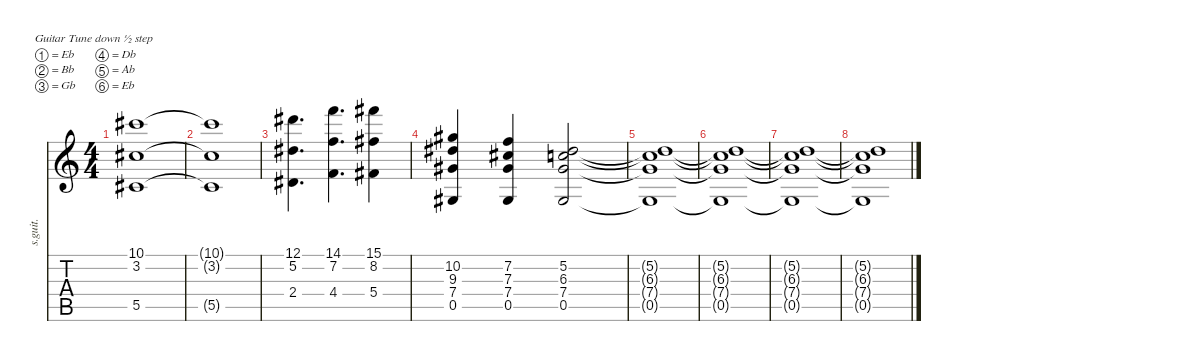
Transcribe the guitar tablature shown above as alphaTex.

\defaultSystemsLayout 4
\hideDynamics
\bracketExtendMode nobrackets
\track ("Brandon Flowers - Synthesizer 2" "s.guit.") {instrument pad2warm}
\staff {score tabs}
\tuning (Eb4 Bb3 Gb3 Db3 Ab2 Eb2)
\displaytranspose 12
\ts (4 4)
\tempo (148 hide)
\clef g2
\ks c
(10.1{acc #} 3.2{acc #} 5.5{acc #}).1{lyrics (0 "") lyrics (1 "") lyrics (2 "") lyrics (3 "") lyrics (4 "") dy f} |
(10.1{t acc #} 3.2{t acc #} 5.5{t acc #}).1{lyrics (0 "") lyrics (1 "") lyrics (2 "") lyrics (3 "") lyrics (4 "")} |
(12.1{acc #} 5.2{acc #} 2.4{acc #}).4{d lyrics (0 "") lyrics (1 "") lyrics (2 "") lyrics (3 "") lyrics (4 "")} (14.1 7.2 4.4).4{d lyrics (0 "") lyrics (1 "") lyrics (2 "") lyrics (3 "") lyrics (4 "")} (15.1{acc #} 8.2{acc #} 5.4{acc #}).4{lyrics (0 "") lyrics (1 "") lyrics (2 "") lyrics (3 "") lyrics (4 "")} |
(10.2{acc #} 9.3{acc #} 7.4{acc #} 0.5{acc #}).4{lyrics (0 "") lyrics (1 "") lyrics (2 "") lyrics (3 "") lyrics (4 "")} (7.2 7.3{acc #} 7.4{acc #} 0.5{acc #}).4{lyrics (0 "") lyrics (1 "") lyrics (2 "") lyrics (3 "") lyrics (4 "")} (5.2{acc #} 6.3 7.4{acc #} 0.5{acc #}).2{lyrics (0 "") lyrics (1 "") lyrics (2 "") lyrics (3 "") lyrics (4 "")} |
(5.2{t acc #} 6.3{t} 7.4{t acc #} 0.5{t acc #}).1{lyrics (0 "") lyrics (1 "") lyrics (2 "") lyrics (3 "") lyrics (4 "")} |
(5.2{t acc #} 6.3{t} 7.4{t acc #} 0.5{t acc #}).1{lyrics (0 "") lyrics (1 "") lyrics (2 "") lyrics (3 "") lyrics (4 "")} |
(5.2{t acc #} 6.3{t} 7.4{t acc #} 0.5{t acc #}).1{lyrics (0 "") lyrics (1 "") lyrics (2 "") lyrics (3 "") lyrics (4 "")} |
(5.2{t acc #} 6.3{t} 7.4{t acc #} 0.5{t acc #}).1{lyrics (0 "") lyrics (1 "") lyrics (2 "") lyrics (3 "") lyrics (4 "")}
